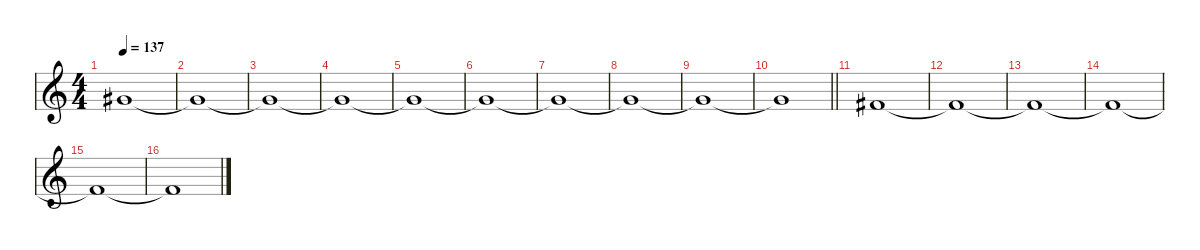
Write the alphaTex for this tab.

\defaultSystemsLayout 4
\hideDynamics
\bracketExtendMode nobrackets
\singleTrackTrackNamePolicy hidden
\multiTrackTrackNamePolicy hidden
\firstSystemTrackNameMode fullname
\firstSystemTrackNameOrientation horizontal
\otherSystemsTrackNameOrientation horizontal
\track ("Per Wiberg" "chr.") {instrument choiraahs}
\staff {score}
\tuning (E4 B3 G3 D3 A2 E2)
\ts (4 4)
\tempo 137
\clef g2
\ks c
4.1{t acc #}.1{dy f beam Up} |
4.1{t acc #}.1{beam Up} |
4.1{t acc #}.1{beam Up} |
4.1{t acc #}.1{beam Up} |
4.1{t acc #}.1{beam Up} |
4.1{t acc #}.1{beam Up} |
4.1{t acc #}.1{beam Up} |
4.1{t acc #}.1{beam Up} |
4.1{t acc #}.1{beam Up} |
\barLineRight lightlight
4.1{t acc #}.1{beam Up} |
\section ("" "")
2.1{acc #}.1{beam Up} |
2.1{t acc #}.1{beam Up} |
2.1{t acc #}.1{beam Up} |
2.1{t acc #}.1{beam Up} |
2.1{t acc #}.1{beam Up} |
2.1{t acc #}.1{beam Up}
